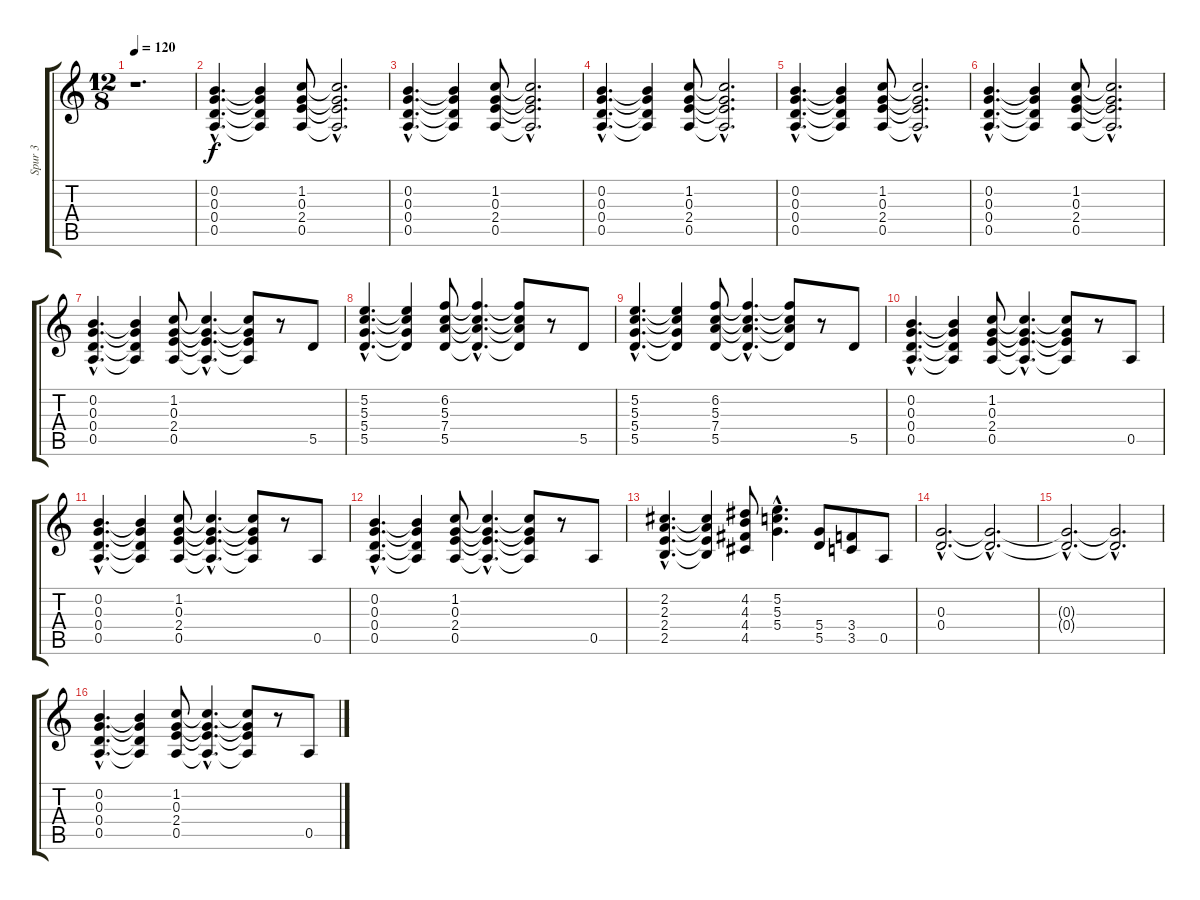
\track ("Spur 3" "Spur 3") {instrument distortionguitar}
\staff {score tabs}
\tuning (E4 B3 G3 D3 A2 E2) {hide}
\ts (12 8)
\tempo 120
\clef g2
\ks c
r.1{d dy f instrument distortionguitar} |
(0.2{hac} 0.3{hac} 0.4{hac} 0.5{hac}).4{d} (0.2{t} 0.3{t} 0.4{t} 0.5{t}).4 (1.2 0.3 2.4 0.5).8 (1.2{hac t} 0.3{hac t} 2.4{hac t} 0.5{hac t}).2{d} |
(0.2{hac} 0.3{hac} 0.4{hac} 0.5{hac}).4{d} (0.2{t} 0.3{t} 0.4{t} 0.5{t}).4 (1.2 0.3 2.4 0.5).8 (1.2{hac t} 0.3{hac t} 2.4{hac t} 0.5{hac t}).2{d} |
(0.2{hac} 0.3{hac} 0.4{hac} 0.5{hac}).4{d} (0.2{t} 0.3{t} 0.4{t} 0.5{t}).4 (1.2 0.3 2.4 0.5).8 (1.2{hac t} 0.3{hac t} 2.4{hac t} 0.5{hac t}).2{d} |
(0.2{hac} 0.3{hac} 0.4{hac} 0.5{hac}).4{d} (0.2{t} 0.3{t} 0.4{t} 0.5{t}).4 (1.2 0.3 2.4 0.5).8 (1.2{hac t} 0.3{hac t} 2.4{hac t} 0.5{hac t}).2{d} |
(0.2{hac} 0.3{hac} 0.4{hac} 0.5{hac}).4{d} (0.2{t} 0.3{t} 0.4{t} 0.5{t}).4 (1.2 0.3 2.4 0.5).8 (1.2{hac t} 0.3{hac t} 2.4{hac t} 0.5{hac t}).2{d} |
(0.2{hac} 0.3{hac} 0.4{hac} 0.5{hac}).4{d} (0.2{t} 0.3{t} 0.4{t} 0.5{t}).4 (1.2 0.3 2.4 0.5).8 (1.2{hac t} 0.3{hac t} 2.4{hac t} 0.5{hac t}).4{d} (1.2{t} 0.3{t} 2.4{t} 0.5{t}).8 r.8 5.5.8 |
(5.2{hac} 5.3{hac} 5.4{hac} 5.5{hac}).4{d} (5.2{t} 5.3{t} 5.4{t} 5.5{t}).4 (6.2 5.3 7.4 5.5).8 (6.2{hac t} 5.3{hac t} 7.4{hac t} 5.5{hac t}).4{d} (6.2{t} 5.3{t} 7.4{t} 5.5{t}).8 r.8 5.5.8 |
(5.2{hac} 5.3{hac} 5.4{hac} 5.5{hac}).4{d} (5.2{t} 5.3{t} 5.4{t} 5.5{t}).4 (6.2 5.3 7.4 5.5).8 (6.2{hac t} 5.3{hac t} 7.4{hac t} 5.5{hac t}).4{d} (6.2{t} 5.3{t} 7.4{t} 5.5{t}).8 r.8 5.5.8 |
(0.2{hac} 0.3{hac} 0.4{hac} 0.5{hac}).4{d} (0.2{t} 0.3{t} 0.4{t} 0.5{t}).4 (1.2 0.3 2.4 0.5).8 (1.2{hac t} 0.3{hac t} 2.4{hac t} 0.5{hac t}).4{d} (1.2{t} 0.3{t} 2.4{t} 0.5{t}).8 r.8 0.5.8 |
(0.2{hac} 0.3{hac} 0.4{hac} 0.5{hac}).4{d} (0.2{t} 0.3{t} 0.4{t} 0.5{t}).4 (1.2 0.3 2.4 0.5).8 (1.2{hac t} 0.3{hac t} 2.4{hac t} 0.5{hac t}).4{d} (1.2{t} 0.3{t} 2.4{t} 0.5{t}).8 r.8 0.5.8 |
(0.2{hac} 0.3{hac} 0.4{hac} 0.5{hac}).4{d} (0.2{t} 0.3{t} 0.4{t} 0.5{t}).4 (1.2 0.3 2.4 0.5).8 (1.2{hac t} 0.3{hac t} 2.4{hac t} 0.5{hac t}).4{d} (1.2{t} 0.3{t} 2.4{t} 0.5{t}).8 r.8 0.5.8 |
(2.2{hac} 2.3{hac} 2.4{hac} 2.5{hac}).4{d} (2.2{t} 2.3{t} 2.4{t} 2.5{t}).4 (4.2 4.3 4.4 4.5).8 (5.2{hac} 5.3{hac} 5.4{hac}).4{d} (5.4 5.5).8 (3.4 3.5).8 0.5.8 |
(0.3{hac} 0.4{hac}).2{d} (0.3{hac t} 0.4{hac t}).2{d} |
(0.3{hac t} 0.4{hac t}).2{d} (0.3{hac t} 0.4{hac t}).2{d} |
(0.2{hac} 0.3{hac} 0.4{hac} 0.5{hac}).4{d} (0.2{t} 0.3{t} 0.4{t} 0.5{t}).4 (1.2 0.3 2.4 0.5).8 (1.2{hac t} 0.3{hac t} 2.4{hac t} 0.5{hac t}).4{d} (1.2{t} 0.3{t} 2.4{t} 0.5{t}).8 r.8 0.5.8
